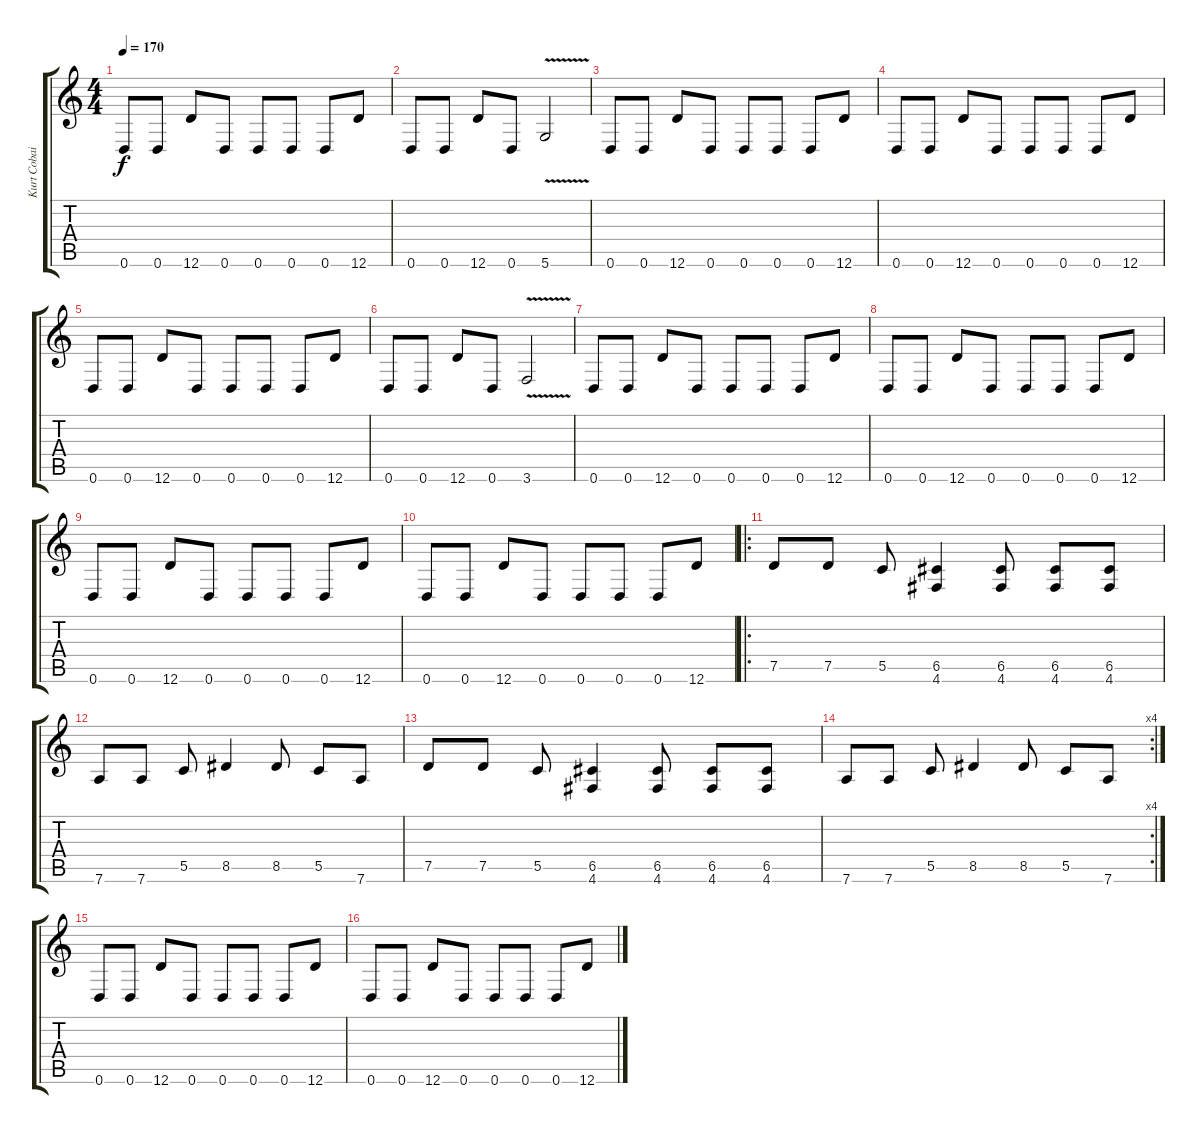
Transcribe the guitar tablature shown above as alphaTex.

\track ("Kurt Cobain" "Kurt Cobai") {instrument distortionguitar}
\staff {score tabs}
\tuning (D4 A3 F3 C3 G2 D2) {hide}
\ts (4 4)
\tempo 170
\clef g2
\ks c
0.6.8{dy f} 0.6.8 12.6.8 0.6.8 0.6.8 0.6.8 0.6.8 12.6.8 |
0.6.8 0.6.8 12.6.8 0.6.8 5.6{v}.2 |
0.6.8 0.6.8 12.6.8 0.6.8 0.6.8 0.6.8 0.6.8 12.6.8 |
0.6.8 0.6.8 12.6.8 0.6.8 0.6.8 0.6.8 0.6.8 12.6.8 |
0.6.8 0.6.8 12.6.8 0.6.8 0.6.8 0.6.8 0.6.8 12.6.8 |
0.6.8 0.6.8 12.6.8 0.6.8 3.6{v}.2 |
0.6.8 0.6.8 12.6.8 0.6.8 0.6.8 0.6.8 0.6.8 12.6.8 |
0.6.8 0.6.8 12.6.8 0.6.8 0.6.8 0.6.8 0.6.8 12.6.8 |
0.6.8 0.6.8 12.6.8 0.6.8 0.6.8 0.6.8 0.6.8 12.6.8 |
0.6.8 0.6.8 12.6.8 0.6.8 0.6.8 0.6.8 0.6.8 12.6.8 |
\ro
7.5.8 7.5.8 5.5.8 (6.5 4.6).4 (6.5 4.6).8 (6.5 4.6).8 (6.5 4.6).8 |
7.6.8 7.6.8 5.5.8 8.5.4 8.5.8 5.5.8 7.6.8 |
7.5.8 7.5.8 5.5.8 (6.5 4.6).4 (6.5 4.6).8 (6.5 4.6).8 (6.5 4.6).8 |
\rc 4
7.6.8 7.6.8 5.5.8 8.5.4 8.5.8 5.5.8 7.6.8 |
0.6.8 0.6.8 12.6.8 0.6.8 0.6.8 0.6.8 0.6.8 12.6.8 |
0.6.8 0.6.8 12.6.8 0.6.8 0.6.8 0.6.8 0.6.8 12.6.8
